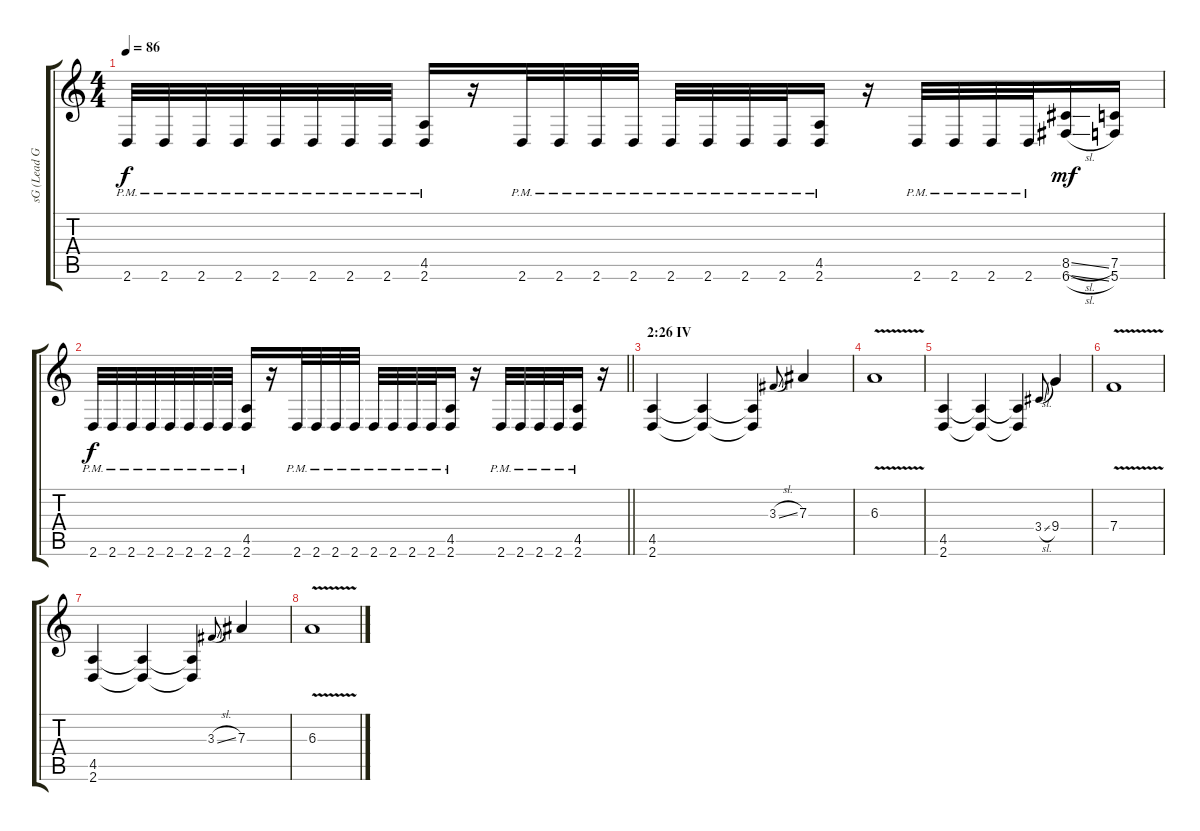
\track ("sG (Lead Guitar)" "sG (Lead G") {instrument distortionguitar}
\staff {score tabs}
\tuning (C4 G3 Eb3 Bb2 F2 C2) {hide}
\ts (4 4)
\tempo 86
\clef g2
\ks c
2.6{pm}.32{dy f} 2.6{pm}.32 2.6{pm}.32 2.6{pm}.32 2.6{pm}.32 2.6{pm}.32 2.6{pm}.32 2.6{pm}.32 (4.5{pm} 2.6{pm}).16 r.16 2.6{pm}.32 2.6{pm}.32 2.6{pm}.32 2.6{pm}.32 2.6{pm}.32 2.6{pm}.32 2.6{pm}.32 2.6{pm}.32 (4.5{pm} 2.6{pm}).16 r.16 2.6{pm}.32 2.6{pm}.32 2.6{pm}.32 2.6{pm}.32 (8.5{sl} 6.6{sl}).16{dy mf} (7.5 5.6).16 |
\barLineRight lightlight
2.6{pm}.32{dy f} 2.6{pm}.32 2.6{pm}.32 2.6{pm}.32 2.6{pm}.32 2.6{pm}.32 2.6{pm}.32 2.6{pm}.32 (4.5{pm} 2.6{pm}).16 r.16 2.6{pm}.32 2.6{pm}.32 2.6{pm}.32 2.6{pm}.32 2.6{pm}.32 2.6{pm}.32 2.6{pm}.32 2.6{pm}.32 (4.5{pm} 2.6{pm}).16 r.16 2.6{pm}.32 2.6{pm}.32 2.6{pm}.32 2.6{pm}.32 (4.5{pm} 2.6{pm}).16 r.16 |
\section ("" "2:26 IV")
(4.5 2.6).4 (4.5{t} 2.6{t}).4 (4.5{t} 2.6{t}).4 3.3{sl}.8{gr onbeat} 7.3.4 |
6.3{v}.1 |
(4.5 2.6).4 (4.5{t} 2.6{t}).4 (4.5{t} 2.6{t}).4 3.4{sl}.8{gr onbeat} 9.4.4 |
7.4{v}.1 |
(4.5 2.6).4 (4.5{t} 2.6{t}).4 (4.5{t} 2.6{t}).4 3.3{sl}.8{gr onbeat} 7.3.4 |
6.3{v}.1
